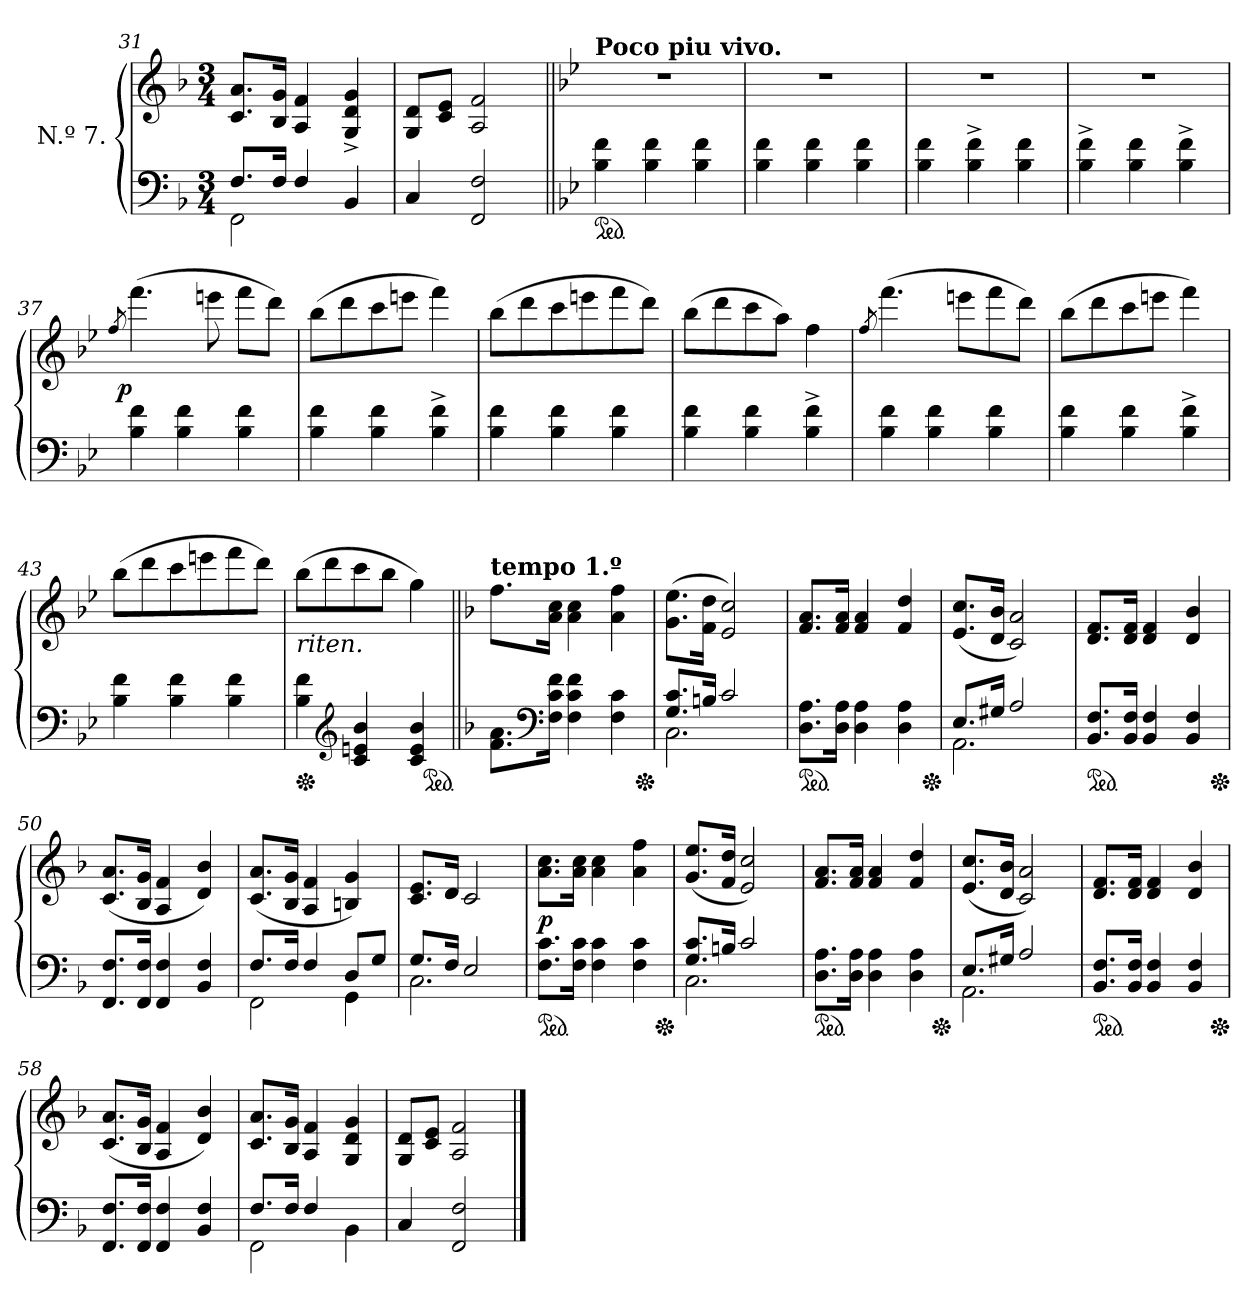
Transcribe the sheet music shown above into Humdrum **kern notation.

**kern	**kern	**dynam
*part1	*part1	*part1
*staff2	*staff1	*staff1/2
*I" N.º 7.	*	*
*clefF4	*clefG2	*
*k[b-]	*k[b-]	*
*M3/4	*M3/4	*
=31	=31	=31
*^	*	*
8.FL	2FF	8.c 8.aL	.
16FJk	.	16B- 16gJk	.
4F	.	4A 4f	.
4rcyy	4BB-	4G^</ 4d^</ 4g^</	.
*v	*v	*	*
=32	=32	=32
4C	8G 8dL	.
.	8c 8eJ	.
2FF 2F	2A 2f	.
=33||	=33||	=33||
*k[b-e-]	*k[b-e-]	*
!	!LO:TX:a:B:t=Poco piu vivo.	!
*ped	*	*
4B- 4f	2.rdd	.
4B- 4f	.	.
4B- 4f	.	.
=34	=34	=34
4B- 4f	2.rdd	.
4B- 4f	.	.
4B- 4f	.	.
=35	=35	=35
4B- 4f	2.rdd	.
4B-^> 4f^>	.	.
4B- 4f	.	.
=36	=36	=36
4B-^> 4f^>	2.rdd	.
4B- 4f	.	.
4B-^> 4f^>	.	.
=37	=37	=37
.	8qff/	.
!	!	!LO:DY:rj
4B- 4f	(>4.fff	p
4B- 4f	.	.
.	8eeen	.
4B- 4f	8fffL	.
.	8dddJ)	.
=38	=38	=38
4B- 4f	(>8bb-L	.
.	8ddd	.
4B- 4f	8ccc	.
.	8eeenJ	.
4B-^> 4f^>	4fff)	.
=39	=39	=39
4B- 4f	(>8bb-L	.
.	8ddd	.
4B- 4f	8ccc	.
.	8eeen	.
4B- 4f	8fff	.
.	8dddJ)	.
=40	=40	=40
4B- 4f	(>8bb-L	.
.	8ddd	.
4B- 4f	8ccc	.
.	8aaJ)	.
4B-^> 4f^>	4ff	.
=41	=41	=41
.	8qff/	.
4B- 4f	(>4.fff	.
4B- 4f	.	.
.	8eeenL	.
4B- 4f	8fff	.
.	8dddJ)	.
=42	=42	=42
4B- 4f	(>8bb-L	.
.	8ddd	.
4B- 4f	8ccc	.
.	8eeenJ	.
4B-^> 4f^>	4fff)	.
=43	=43	=43
4B- 4f	(>8bb-L	.
.	8ddd	.
4B- 4f	8ccc	.
.	8eeen	.
4B- 4f	8fff	.
.	8dddJ)	.
=44	=44	=44
!	!LO:TX:b:i:t=riten.	!
*Xped	*	*
4B- 4f	(>8bb-L	.
.	8ddd	.
*clefG2	*	*
4c 4en 4b-	8ccc	.
.	8bb-J	.
4c 4e 4b-	4gg)	.
*ped	*	*
=45||	=45||	=45||
*k[b-]	*k[b-]	*
!	!LO:TX:a:B:t=tempo 1.º	!
8.f 8.aL	8.ffL	.
*clefF4	*	*
16F 16c 16fJk	16a 16ccJk	.
4F 4c 4f	4a 4cc	.
4F 4c	4a 4ff	.
*Xped	*	*
=46	=46	=46
*^	*	*
8.G 8.cL	2.C	(>8.g 8.eeL	.
16BnJk	.	16f 16ddJk	.
2c	.	2e 2cc)	.
*v	*v	*	*
=47	=47	=47
*ped	*	*
8.D 8.AL	8.f 8.aL	.
16D 16AJk	16f 16aJk	.
4D 4A	4f 4a	.
4D 4A	4f 4dd	.
*Xped	*	*
=48	=48	=48
*^	*	*
8.EL	2.AA	(<8.e 8.ccL	.
16G#XJk	.	16d 16b-Jk	.
2A	.	2c 2a)	.
*v	*v	*	*
=49	=49	=49
*ped	*	*
8.BB-/ 8.F/L	8.d 8.fL	.
16BB-/ 16F/Jk	16d 16fJk	.
4BB-/ 4F/	4d 4f	.
4BB-/ 4F/	4d 4b-	.
*Xped	*	*
=50	=50	=50
8.FF 8.FL	(<8.c 8.aL	.
16FF 16FJk	16B- 16gJk	.
4FF 4F	4A 4f	.
4BB-/ 4F/	4d 4b-)	.
=51	=51	=51
*^	*	*
8.FL	2FF	(<8.c 8.aL	.
16FJk	.	16B- 16gJk	.
4F	.	4A 4f	.
8DL	4GG	4Bn 4g)	.
8GJ	.	.	.
=52	=52	=52	=52
8.GL	2.C	8.c 8.eL	.
16FJk	.	16dJk	.
2E	.	2c	.
*v	*v	*	*
=53	=53	=53
*ped	*	*
8.F 8.cL	8.a 8.ccL	p
16F 16cJk	16a 16ccJk	.
4F 4c	4a 4cc	.
4F 4c	4a 4ff	.
*Xped	*	*
=54	=54	=54
*^	*	*
8.G 8.cL	2.C	(<8.g/ 8.ee/L	.
16BnJk	.	16f/ 16dd/Jk	.
2c	.	2e 2cc)	.
*v	*v	*	*
=55	=55	=55
*ped	*	*
8.D 8.AL	8.f 8.aL	.
16D 16AJk	16f 16aJk	.
4D 4A	4f 4a	.
4D 4A	4f 4dd	.
*Xped	*	*
=56	=56	=56
*^	*	*
8.EL	2.AA	(<8.e 8.ccL	.
16G#XJk	.	16d 16b-Jk	.
2A	.	2c 2a)	.
*v	*v	*	*
=57	=57	=57
*ped	*	*
8.BB-/ 8.F/L	8.d 8.fL	.
16BB-/ 16F/Jk	16d 16fJk	.
4BB-/ 4F/	4d 4f	.
4BB-/ 4F/	4d 4b-	.
*Xped	*	*
=58	=58	=58
8.FF 8.FL	(<8.c 8.aL	.
16FF 16FJk	16B- 16gJk	.
4FF 4F	4A 4f	.
4BB-/ 4F/	4d 4b-)	.
=59	=59	=59
*^	*	*
8.FL	2FF	8.c 8.aL	.
16FJk	.	16B- 16gJk	.
4F	.	4A 4f	.
4rcyy	4BB-\	4G/ 4d/ 4g/	.
*v	*v	*	*
=60	=60	=60
4C	8G 8dL	.
.	8c 8eJ	.
2FF 2F	2A 2f	.
==	==	==
*-	*-	*-
